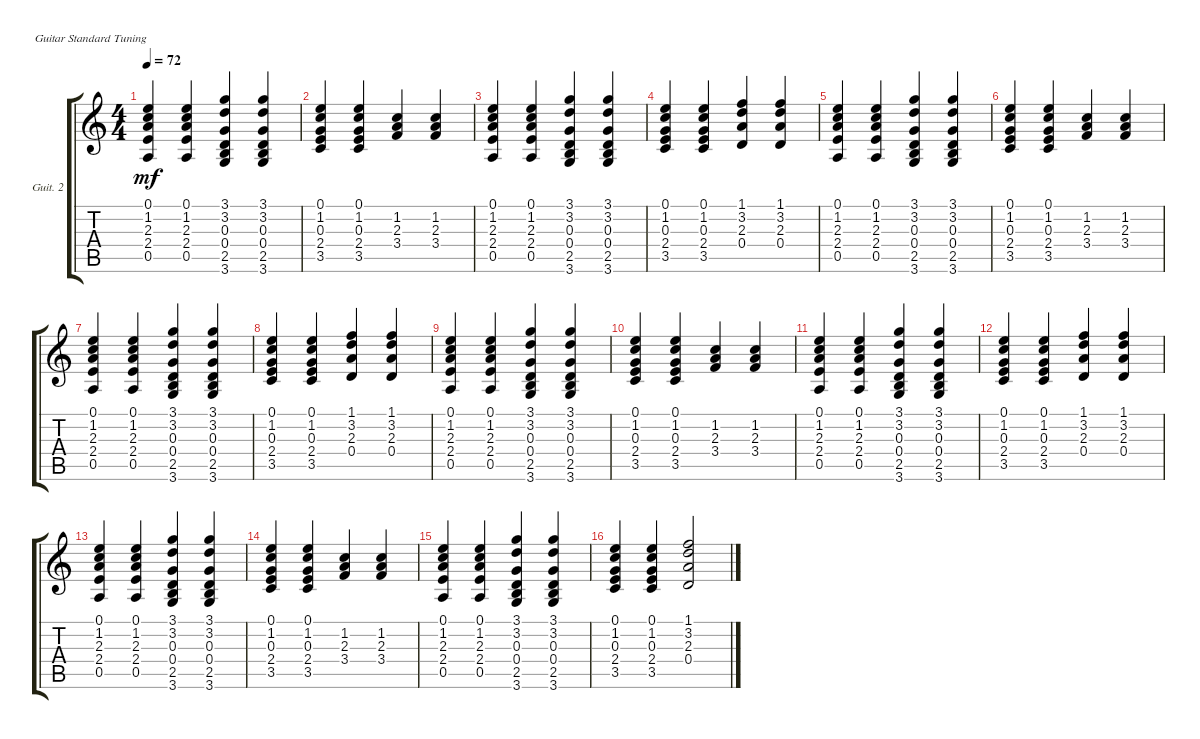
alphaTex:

\defaultSystemsLayout 4
\bracketExtendMode groupsimilarinstruments
\firstSystemTrackNameOrientation horizontal
\otherSystemsTrackNameOrientation horizontal
\track ("Guitarra rítmica" "Guit. 2") {instrument acousticguitarsteel}
\staff {score tabs}
\tuning (E4 B3 G3 D3 A2 E2)
\ts (4 4)
\scale
0.519816
\tempo 72
\accidentals auto
\clef g2
\ottava regular
\simile none
\ks c
(0.5 2.4 2.3 1.2 0.1).4{dy mf} (0.5 2.4 2.3 1.2 0.1).4 (3.6 2.5 0.4 0.3 3.2 3.1).4 (3.6 2.5 0.4 0.3 3.2 3.1).4 |
\scale
0.480168 (3.5 2.4 0.3 1.2 0.1).4 (3.5 2.4 0.3 1.2 0.1).4 (3.4 2.3 1.2).4 (3.4 2.3 1.2).4 |
\scale
0.496967 (0.5 2.4 2.3 1.2 0.1).4 (0.5 2.4 2.3 1.2 0.1).4 (3.6 2.5 0.4 0.3 3.2 3.1).4 (3.6 2.5 0.4 0.3 3.2 3.1).4 |
\scale
0.502965 (3.5 2.4 0.3 1.2 0.1).4 (3.5 2.4 0.3 1.2 0.1).4 (0.4 2.3 3.2 1.1).4 (0.4 2.3 3.2 1.1).4 |
\scale
0.519816 (0.5 2.4 2.3 1.2 0.1).4 (0.5 2.4 2.3 1.2 0.1).4 (3.6 2.5 0.4 0.3 3.2 3.1).4 (3.6 2.5 0.4 0.3 3.2 3.1).4 |
\scale
0.480168 (3.5 2.4 0.3 1.2 0.1).4 (3.5 2.4 0.3 1.2 0.1).4 (3.4 2.3 1.2).4 (3.4 2.3 1.2).4 |
(0.5 2.4 2.3 1.2 0.1).4 (0.5 2.4 2.3 1.2 0.1).4 (3.6 2.5 0.4 0.3 3.2 3.1).4 (3.6 2.5 0.4 0.3 3.2 3.1).4 |
(3.5 2.4 0.3 1.2 0.1).4 (3.5 2.4 0.3 1.2 0.1).4 (0.4 2.3 3.2 1.1).4 (0.4 2.3 3.2 1.1).4 |
(0.5 2.4 2.3 1.2 0.1).4 (0.5 2.4 2.3 1.2 0.1).4 (3.6 2.5 0.4 0.3 3.2 3.1).4 (3.6 2.5 0.4 0.3 3.2 3.1).4 |
(3.5 2.4 0.3 1.2 0.1).4 (3.5 2.4 0.3 1.2 0.1).4 (3.4 2.3 1.2).4 (3.4 2.3 1.2).4 |
\scale
0.51696 (0.5 2.4 2.3 1.2 0.1).4 (0.5 2.4 2.3 1.2 0.1).4 (3.6 2.5 0.4 0.3 3.2 3.1).4 (3.6 2.5 0.4 0.3 3.2 3.1).4 |
\scale
0.483017 (3.5 2.4 0.3 1.2 0.1).4 (3.5 2.4 0.3 1.2 0.1).4 (0.4 2.3 3.2 1.1).4 (0.4 2.3 3.2 1.1).4 |
(0.5 2.4 2.3 1.2 0.1).4 (0.5 2.4 2.3 1.2 0.1).4 (3.6 2.5 0.4 0.3 3.2 3.1).4 (3.6 2.5 0.4 0.3 3.2 3.1).4 |
(3.5 2.4 0.3 1.2 0.1).4 (3.5 2.4 0.3 1.2 0.1).4 (3.4 2.3 1.2).4 (3.4 2.3 1.2).4 |
(0.5 2.4 2.3 1.2 0.1).4 (0.5 2.4 2.3 1.2 0.1).4 (3.6 2.5 0.4 0.3 3.2 3.1).4 (3.6 2.5 0.4 0.3 3.2 3.1).4 |
(3.5 2.4 0.3 1.2 0.1).4 (3.5 2.4 0.3 1.2 0.1).4 (0.4 2.3 3.2 1.1).2
